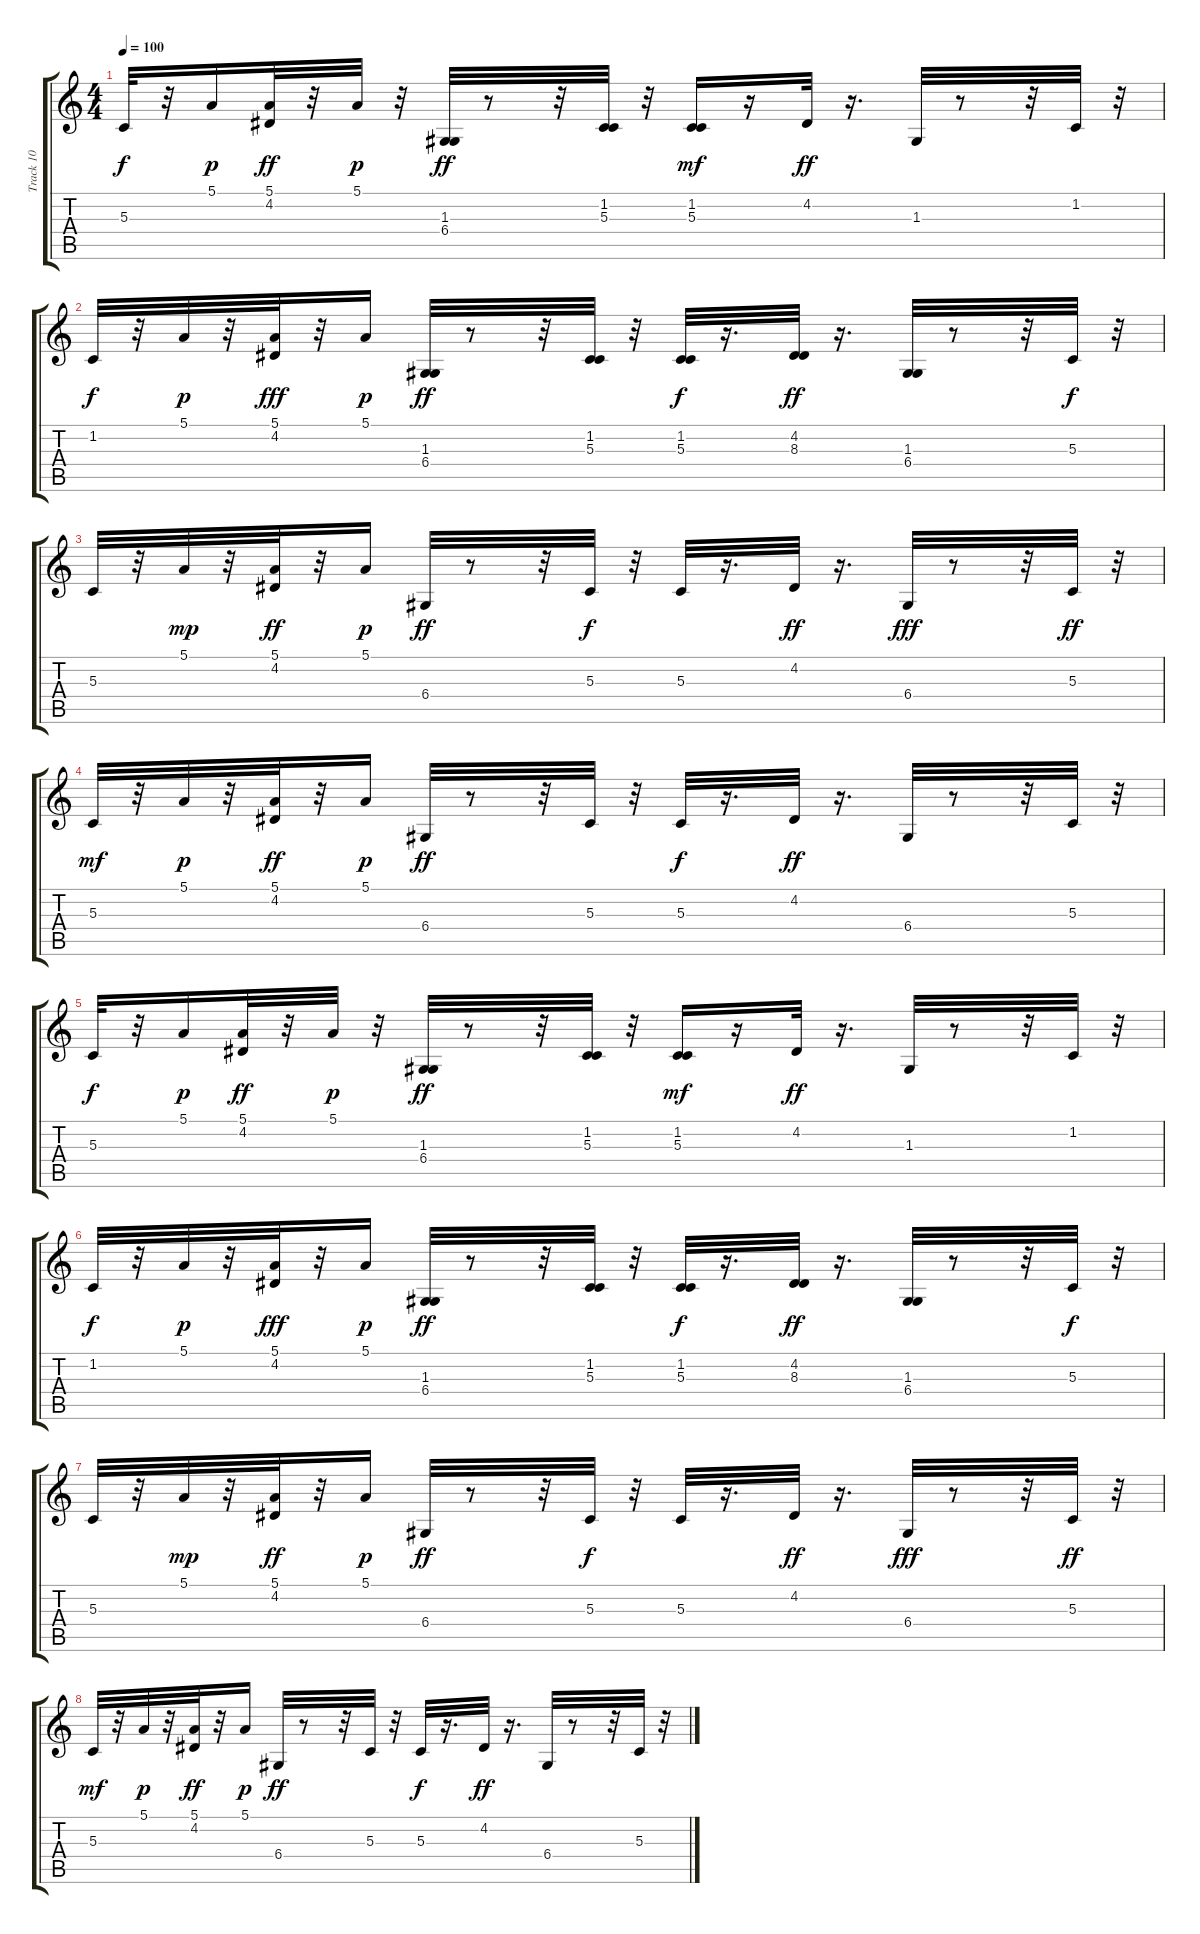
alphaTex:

\track ("Track 10" "Track 10") {instrument woodblock}
\staff {score tabs}
\tuning (E4 B3 G3 D3 A2 E2) {hide}
\ts (4 4)
\tempo 100
\clef g2
\ks c
5.3.32{dy f} r.32 5.1.16{dy p} (5.1 4.2).32{dy ff} r.32 5.1.32{dy p} r.32 (1.3 6.4).32{dy ff} r.8 r.32 (1.2 5.3).32 r.32 (1.2 5.3).16{dy mf} r.16 4.2.32{dy ff} r.16{d} 1.3.32 r.8 r.32 1.2.32 r.32 |
1.2.32{dy f} r.32 5.1.32{dy p} r.32 (5.1 4.2).32{dy fff} r.32 5.1.16{dy p} (1.3 6.4).32{dy ff} r.8 r.32 (1.2 5.3).32 r.32 (1.2 5.3).32{dy f} r.16{d} (4.2 8.3).32{dy ff} r.16{d} (1.3 6.4).32 r.8 r.32 5.3.32{dy f} r.32 |
5.3.32 r.32 5.1.32{dy mp} r.32 (5.1 4.2).32{dy ff} r.32 5.1.16{dy p} 6.4.32{dy ff} r.8 r.32 5.3.32{dy f} r.32 5.3.32 r.16{d} 4.2.32{dy ff} r.16{d} 6.4.32{dy fff} r.8 r.32 5.3.32{dy ff} r.32 |
5.3.32{dy mf} r.32 5.1.32{dy p} r.32 (5.1 4.2).32{dy ff} r.32 5.1.16{dy p} 6.4.32{dy ff} r.8 r.32 5.3.32 r.32 5.3.32{dy f} r.16{d} 4.2.32{dy ff} r.16{d} 6.4.32 r.8 r.32 5.3.32 r.32 |
5.3.32{dy f} r.32 5.1.16{dy p} (5.1 4.2).32{dy ff} r.32 5.1.32{dy p} r.32 (1.3 6.4).32{dy ff} r.8 r.32 (1.2 5.3).32 r.32 (1.2 5.3).16{dy mf} r.16 4.2.32{dy ff} r.16{d} 1.3.32 r.8 r.32 1.2.32 r.32 |
1.2.32{dy f} r.32 5.1.32{dy p} r.32 (5.1 4.2).32{dy fff} r.32 5.1.16{dy p} (1.3 6.4).32{dy ff} r.8 r.32 (1.2 5.3).32 r.32 (1.2 5.3).32{dy f} r.16{d} (4.2 8.3).32{dy ff} r.16{d} (1.3 6.4).32 r.8 r.32 5.3.32{dy f} r.32 |
5.3.32 r.32 5.1.32{dy mp} r.32 (5.1 4.2).32{dy ff} r.32 5.1.16{dy p} 6.4.32{dy ff} r.8 r.32 5.3.32{dy f} r.32 5.3.32 r.16{d} 4.2.32{dy ff} r.16{d} 6.4.32{dy fff} r.8 r.32 5.3.32{dy ff} r.32 |
5.3.32{dy mf} r.32 5.1.32{dy p} r.32 (5.1 4.2).32{dy ff} r.32 5.1.16{dy p} 6.4.32{dy ff} r.8 r.32 5.3.32 r.32 5.3.32{dy f} r.16{d} 4.2.32{dy ff} r.16{d} 6.4.32 r.8 r.32 5.3.32 r.32
